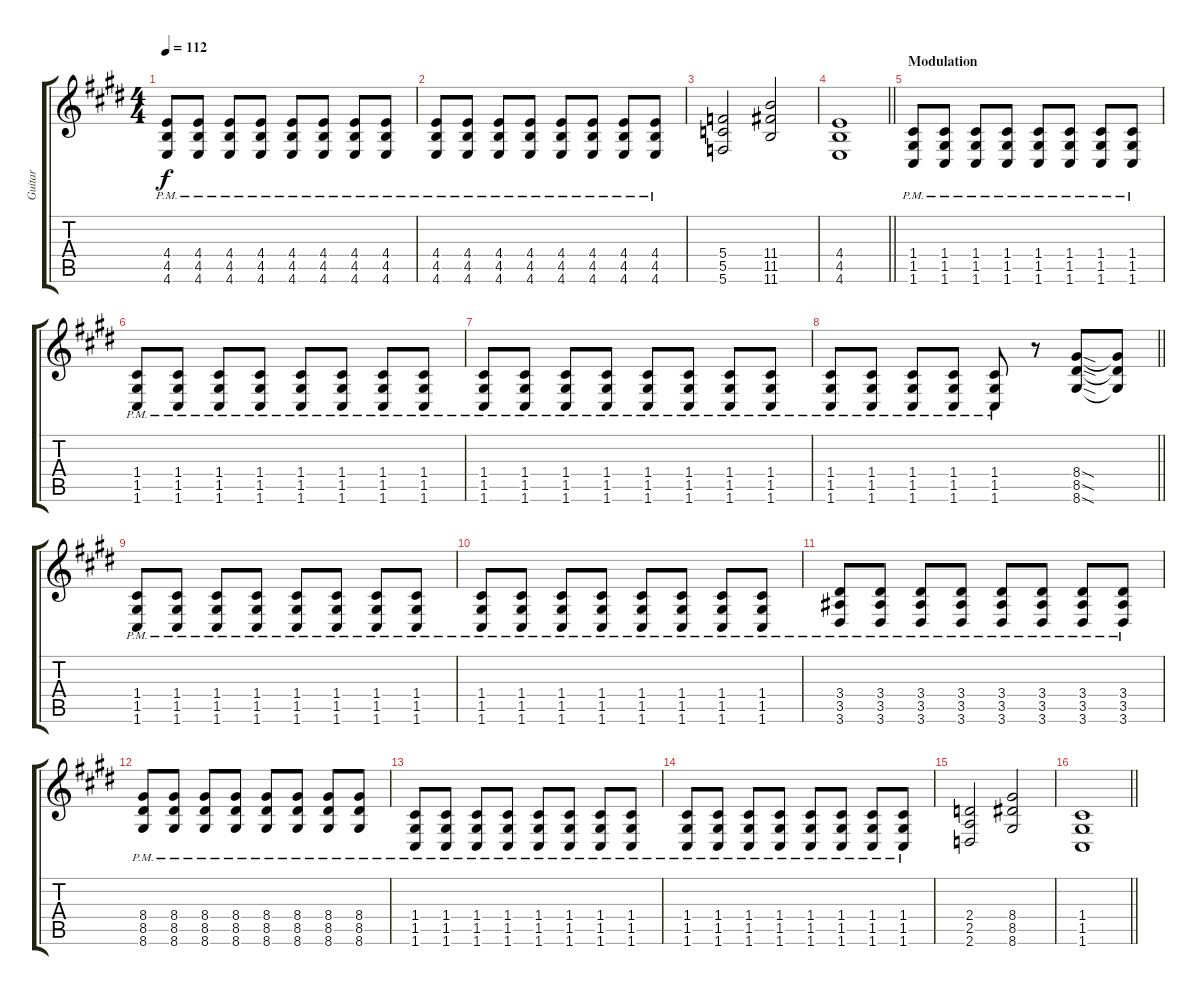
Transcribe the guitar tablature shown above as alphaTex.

\track ("Guitar" "Guitar") {instrument distortionguitar}
\staff {score tabs}
\tuning (E4 C4 G3 C3 G2 C2) {hide}
\ts (4 4)
\tempo 112
\clef g2
\ks c#minor
(4.4{pm} 4.5{pm} 4.6{pm}).8{dy f} (4.4{pm} 4.5{pm} 4.6{pm}).8 (4.4{pm} 4.5{pm} 4.6{pm}).8 (4.4{pm} 4.5{pm} 4.6{pm}).8 (4.4{pm} 4.5{pm} 4.6{pm}).8 (4.4{pm} 4.5{pm} 4.6{pm}).8 (4.4{pm} 4.5{pm} 4.6{pm}).8 (4.4{pm} 4.5{pm} 4.6{pm}).8 |
(4.4{pm} 4.5{pm} 4.6{pm}).8 (4.4{pm} 4.5{pm} 4.6{pm}).8 (4.4{pm} 4.5{pm} 4.6{pm}).8 (4.4{pm} 4.5{pm} 4.6{pm}).8 (4.4{pm} 4.5{pm} 4.6{pm}).8 (4.4{pm} 4.5{pm} 4.6{pm}).8 (4.4{pm} 4.5{pm} 4.6{pm}).8 (4.4{pm} 4.5{pm} 4.6{pm}).8 |
(5.4 5.5 5.6).2 (11.4 11.5 11.6).2 |
\barLineRight lightlight
(4.4 4.5 4.6).1 |
\section ("" "Modulation")
(1.4{pm} 1.5{pm} 1.6{pm}).8 (1.4{pm} 1.5{pm} 1.6{pm}).8 (1.4{pm} 1.5{pm} 1.6{pm}).8 (1.4{pm} 1.5{pm} 1.6{pm}).8 (1.4{pm} 1.5{pm} 1.6{pm}).8 (1.4{pm} 1.5{pm} 1.6{pm}).8 (1.4{pm} 1.5{pm} 1.6{pm}).8 (1.4{pm} 1.5{pm} 1.6{pm}).8 |
(1.4{pm} 1.5{pm} 1.6{pm}).8 (1.4{pm} 1.5{pm} 1.6{pm}).8 (1.4{pm} 1.5{pm} 1.6{pm}).8 (1.4{pm} 1.5{pm} 1.6{pm}).8 (1.4{pm} 1.5{pm} 1.6{pm}).8 (1.4{pm} 1.5{pm} 1.6{pm}).8 (1.4{pm} 1.5{pm} 1.6{pm}).8 (1.4{pm} 1.5{pm} 1.6{pm}).8 |
(1.4{pm} 1.5{pm} 1.6{pm}).8 (1.4{pm} 1.5{pm} 1.6{pm}).8 (1.4{pm} 1.5{pm} 1.6{pm}).8 (1.4{pm} 1.5{pm} 1.6{pm}).8 (1.4{pm} 1.5{pm} 1.6{pm}).8 (1.4{pm} 1.5{pm} 1.6{pm}).8 (1.4{pm} 1.5{pm} 1.6{pm}).8 (1.4{pm} 1.5{pm} 1.6{pm}).8 |
\barLineRight lightlight
(1.4{pm} 1.5{pm} 1.6{pm}).8 (1.4{pm} 1.5{pm} 1.6{pm}).8 (1.4{pm} 1.5{pm} 1.6{pm}).8 (1.4{pm} 1.5{pm} 1.6{pm}).8 (1.4{pm} 1.5{pm} 1.6{pm}).8 r.8 (8.4{sod} 8.5{sod} 8.6{sod}).8 (8.4{t} 8.5{t} 8.6{t}).8 |
\section ("" "")
(1.4{pm} 1.5{pm} 1.6{pm}).8 (1.4{pm} 1.5{pm} 1.6{pm}).8 (1.4{pm} 1.5{pm} 1.6{pm}).8 (1.4{pm} 1.5{pm} 1.6{pm}).8 (1.4{pm} 1.5{pm} 1.6{pm}).8 (1.4{pm} 1.5{pm} 1.6{pm}).8 (1.4{pm} 1.5{pm} 1.6{pm}).8 (1.4{pm} 1.5{pm} 1.6{pm}).8 |
(1.4{pm} 1.5{pm} 1.6{pm}).8 (1.4{pm} 1.5{pm} 1.6{pm}).8 (1.4{pm} 1.5{pm} 1.6{pm}).8 (1.4{pm} 1.5{pm} 1.6{pm}).8 (1.4{pm} 1.5{pm} 1.6{pm}).8 (1.4{pm} 1.5{pm} 1.6{pm}).8 (1.4{pm} 1.5{pm} 1.6{pm}).8 (1.4{pm} 1.5{pm} 1.6{pm}).8 |
(3.4{pm} 3.5{pm} 3.6{pm}).8 (3.4{pm} 3.5{pm} 3.6{pm}).8 (3.4{pm} 3.5{pm} 3.6{pm}).8 (3.4{pm} 3.5{pm} 3.6{pm}).8 (3.4{pm} 3.5{pm} 3.6{pm}).8 (3.4{pm} 3.5{pm} 3.6{pm}).8 (3.4{pm} 3.5{pm} 3.6{pm}).8 (3.4{pm} 3.5{pm} 3.6{pm}).8 |
(8.4{pm} 8.5{pm} 8.6{pm}).8 (8.4{pm} 8.5{pm} 8.6{pm}).8 (8.4{pm} 8.5{pm} 8.6{pm}).8 (8.4{pm} 8.5{pm} 8.6{pm}).8 (8.4{pm} 8.5{pm} 8.6{pm}).8 (8.4{pm} 8.5{pm} 8.6{pm}).8 (8.4{pm} 8.5{pm} 8.6{pm}).8 (8.4{pm} 8.5{pm} 8.6{pm}).8 |
(1.4{pm} 1.5{pm} 1.6{pm}).8 (1.4{pm} 1.5{pm} 1.6{pm}).8 (1.4{pm} 1.5{pm} 1.6{pm}).8 (1.4{pm} 1.5{pm} 1.6{pm}).8 (1.4{pm} 1.5{pm} 1.6{pm}).8 (1.4{pm} 1.5{pm} 1.6{pm}).8 (1.4{pm} 1.5{pm} 1.6{pm}).8 (1.4{pm} 1.5{pm} 1.6{pm}).8 |
(1.4{pm} 1.5{pm} 1.6{pm}).8 (1.4{pm} 1.5{pm} 1.6{pm}).8 (1.4{pm} 1.5{pm} 1.6{pm}).8 (1.4{pm} 1.5{pm} 1.6{pm}).8 (1.4{pm} 1.5{pm} 1.6{pm}).8 (1.4{pm} 1.5{pm} 1.6{pm}).8 (1.4{pm} 1.5{pm} 1.6{pm}).8 (1.4{pm} 1.5{pm} 1.6{pm}).8 |
(2.4 2.5 2.6).2 (8.4 8.5 8.6).2 |
\barLineRight lightlight
(1.4 1.5 1.6).1
